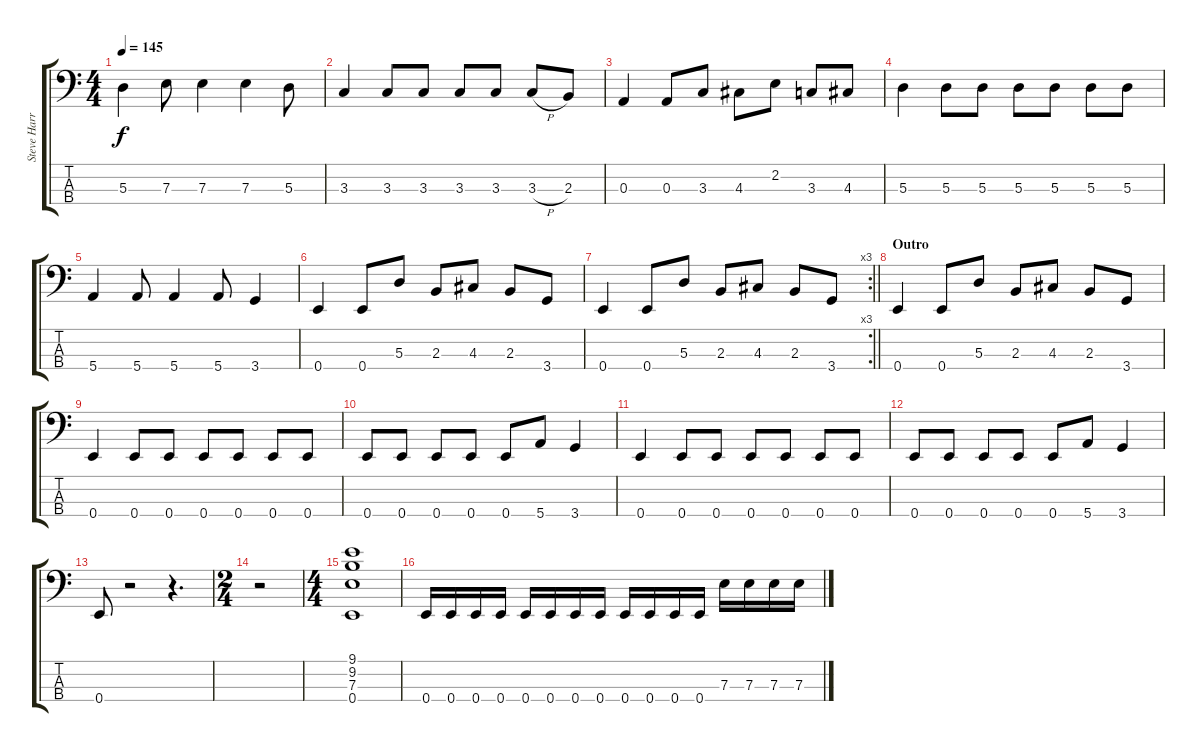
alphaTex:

\track ("Steve Harris" "Steve Harr") {instrument electricbassfinger}
\staff {score tabs}
\tuning (G2 D2 A1 E1) {hide}
\ts (4 4)
\tempo 145
\clef f4
\ks c
5.3.4{dy f} 7.3.8 7.3.4 7.3.4 5.3.8 |
3.3.4 3.3.8 3.3.8 3.3.8 3.3.8 3.3{h}.8 2.3.8 |
0.3.4 0.3.8 3.3.8 4.3.8 2.2.8 3.3.8 4.3.8 |
5.3.4 5.3.8 5.3.8 5.3.8 5.3.8 5.3.8 5.3.8 |
5.4.4 5.4.8 5.4.4 5.4.8 3.4.4 |
0.4.4 0.4.8 5.3.8 2.3.8 4.3.8 2.3.8 3.4.8 |
\rc 3
\barLineRight lightlight
0.4.4 0.4.8 5.3.8 2.3.8 4.3.8 2.3.8 3.4.8 |
\section ("" "Outro")
0.4.4 0.4.8 5.3.8 2.3.8 4.3.8 2.3.8 3.4.8 |
0.4.4 0.4.8 0.4.8 0.4.8 0.4.8 0.4.8 0.4.8 |
0.4.8 0.4.8 0.4.8 0.4.8 0.4.8 5.4.8 3.4.4 |
0.4.4 0.4.8 0.4.8 0.4.8 0.4.8 0.4.8 0.4.8 |
0.4.8 0.4.8 0.4.8 0.4.8 0.4.8 5.4.8 3.4.4 |
0.4.8 r.2 r.4{d} |
\ts (2 4)
r.2 |
\ts (4 4)
(9.1 9.2 7.3 0.4).1 |
0.4.16 0.4.16 0.4.16 0.4.16 0.4.16 0.4.16 0.4.16 0.4.16 0.4.16 0.4.16 0.4.16 0.4.16 7.3.16 7.3.16 7.3.16 7.3.16
